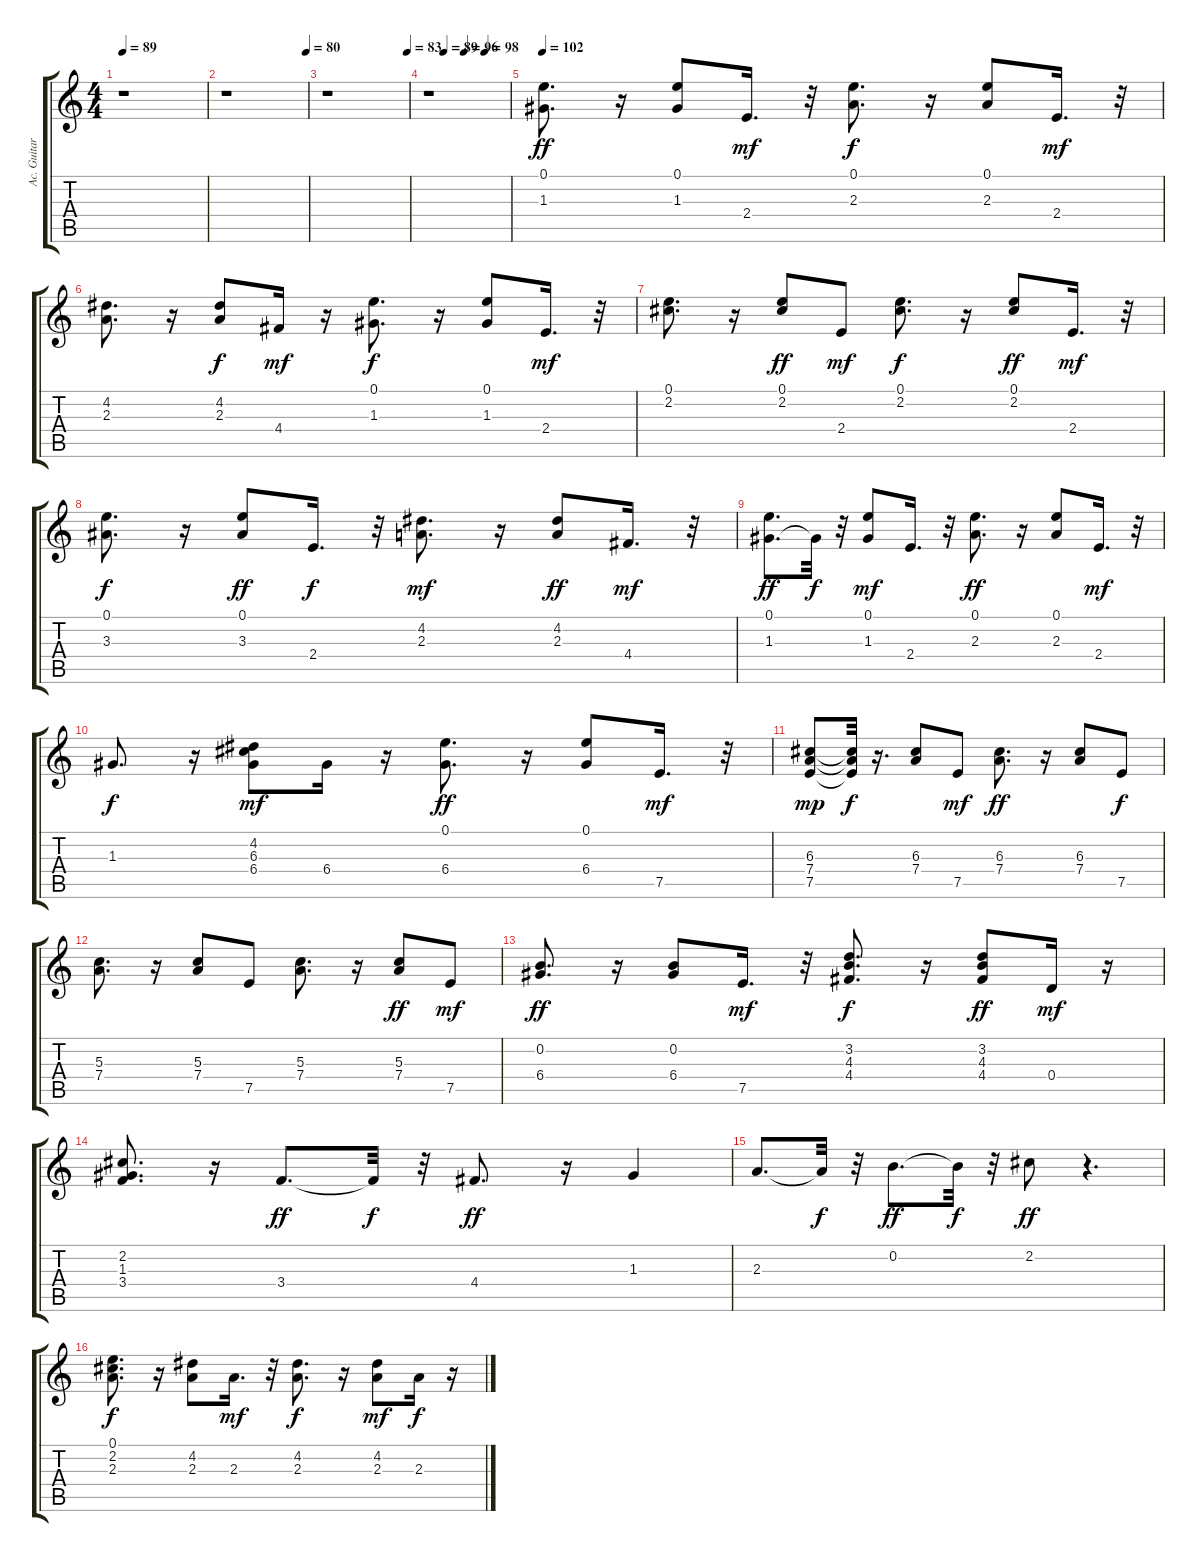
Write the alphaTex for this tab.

\track ("Ac. Guitar (steel)" "Ac. Guitar") {instrument acousticguitarsteel}
\staff {score tabs}
\tuning (E4 B3 G3 D3 A2 E2) {hide}
\ts (4 4)
\tempo 89
\clef g2
\ks c
r.1{dy ff} |
\tempo (80 0.9895833333333334)
r.1 |
\tempo (83 0.9895833333333334)
r.1 |
\tempo (89 0.19791666666666666)
\tempo (96 0.4479166666666667)
\tempo (98 0.6979166666666666)
r.1 |
\tempo 102
(0.1 1.3).8{d} r.16 (0.1 1.3).8 2.4.16{d dy mf} r.32 (0.1 2.3).8{d dy f} r.16 (0.1 2.3).8 2.4.16{d dy mf} r.32 |
(4.2 2.3).8{d} r.16 (4.2 2.3).8{dy f} 4.4.16{dy mf} r.16 (0.1 1.3).8{d dy f} r.16 (0.1 1.3).8 2.4.16{d dy mf} r.32 |
(0.1 2.2).8{d} r.16 (0.1 2.2).8{dy ff} 2.4.8{dy mf} (0.1 2.2).8{d dy f} r.16 (0.1 2.2).8{dy ff} 2.4.16{d dy mf} r.32 |
(0.1 3.3).8{d dy f} r.16 (0.1 3.3).8{dy ff} 2.4.16{d dy f} r.32 (4.2 2.3).8{d dy mf} r.16 (4.2 2.3).8{dy ff} 4.4.16{d dy mf} r.32 |
(0.1 1.3).8{d dy ff} 1.3{t}.32{dy f} r.32 (0.1 1.3).8{dy mf} 2.4.16{d} r.32 (0.1 2.3).8{d dy ff} r.16 (0.1 2.3).8 2.4.16{d dy mf} r.32 |
1.3.8{d dy f} r.16 (4.2 6.3 6.4).8{dy mf} 6.4.16 r.16 (0.1 6.4).8{d dy ff} r.16 (0.1 6.4).8 7.5.16{d dy mf} r.32 |
(6.3 7.4 7.5).8{dy mp} (6.3{t} 7.4{t} 7.5{t}).32{dy f} r.16{d} (6.3 7.4).8 7.5.8{dy mf} (6.3 7.4).8{d dy ff} r.16 (6.3 7.4).8 7.5.8{dy f} |
(5.3 7.4).8{d} r.16 (5.3 7.4).8 7.5.8 (5.3 7.4).8{d} r.16 (5.3 7.4).8{dy ff} 7.5.8{dy mf} |
(0.2 6.4).8{d dy ff} r.16 (0.2 6.4).8 7.5.16{d dy mf} r.32 (3.2 4.3 4.4).8{d dy f} r.16 (3.2 4.3 4.4).8{dy ff} 0.4.16{dy mf} r.16 |
(2.2 1.3 3.4).8{d} r.16 3.4.8{d dy ff} 3.4{t}.32{dy f} r.32 4.4.8{d dy ff} r.16 1.3.4 |
2.3.8{d} 2.3{t}.32{dy f} r.32 0.2.8{d dy ff} 0.2{t}.32{dy f} r.32 2.2.8{dy ff} r.4{d} |
(0.1 2.2 2.3).8{d dy f} r.16 (4.2 2.3).8 2.3.16{d dy mf} r.32 (4.2 2.3).8{d dy f} r.16 (4.2 2.3).8{dy mf} 2.3.16{dy f} r.16
